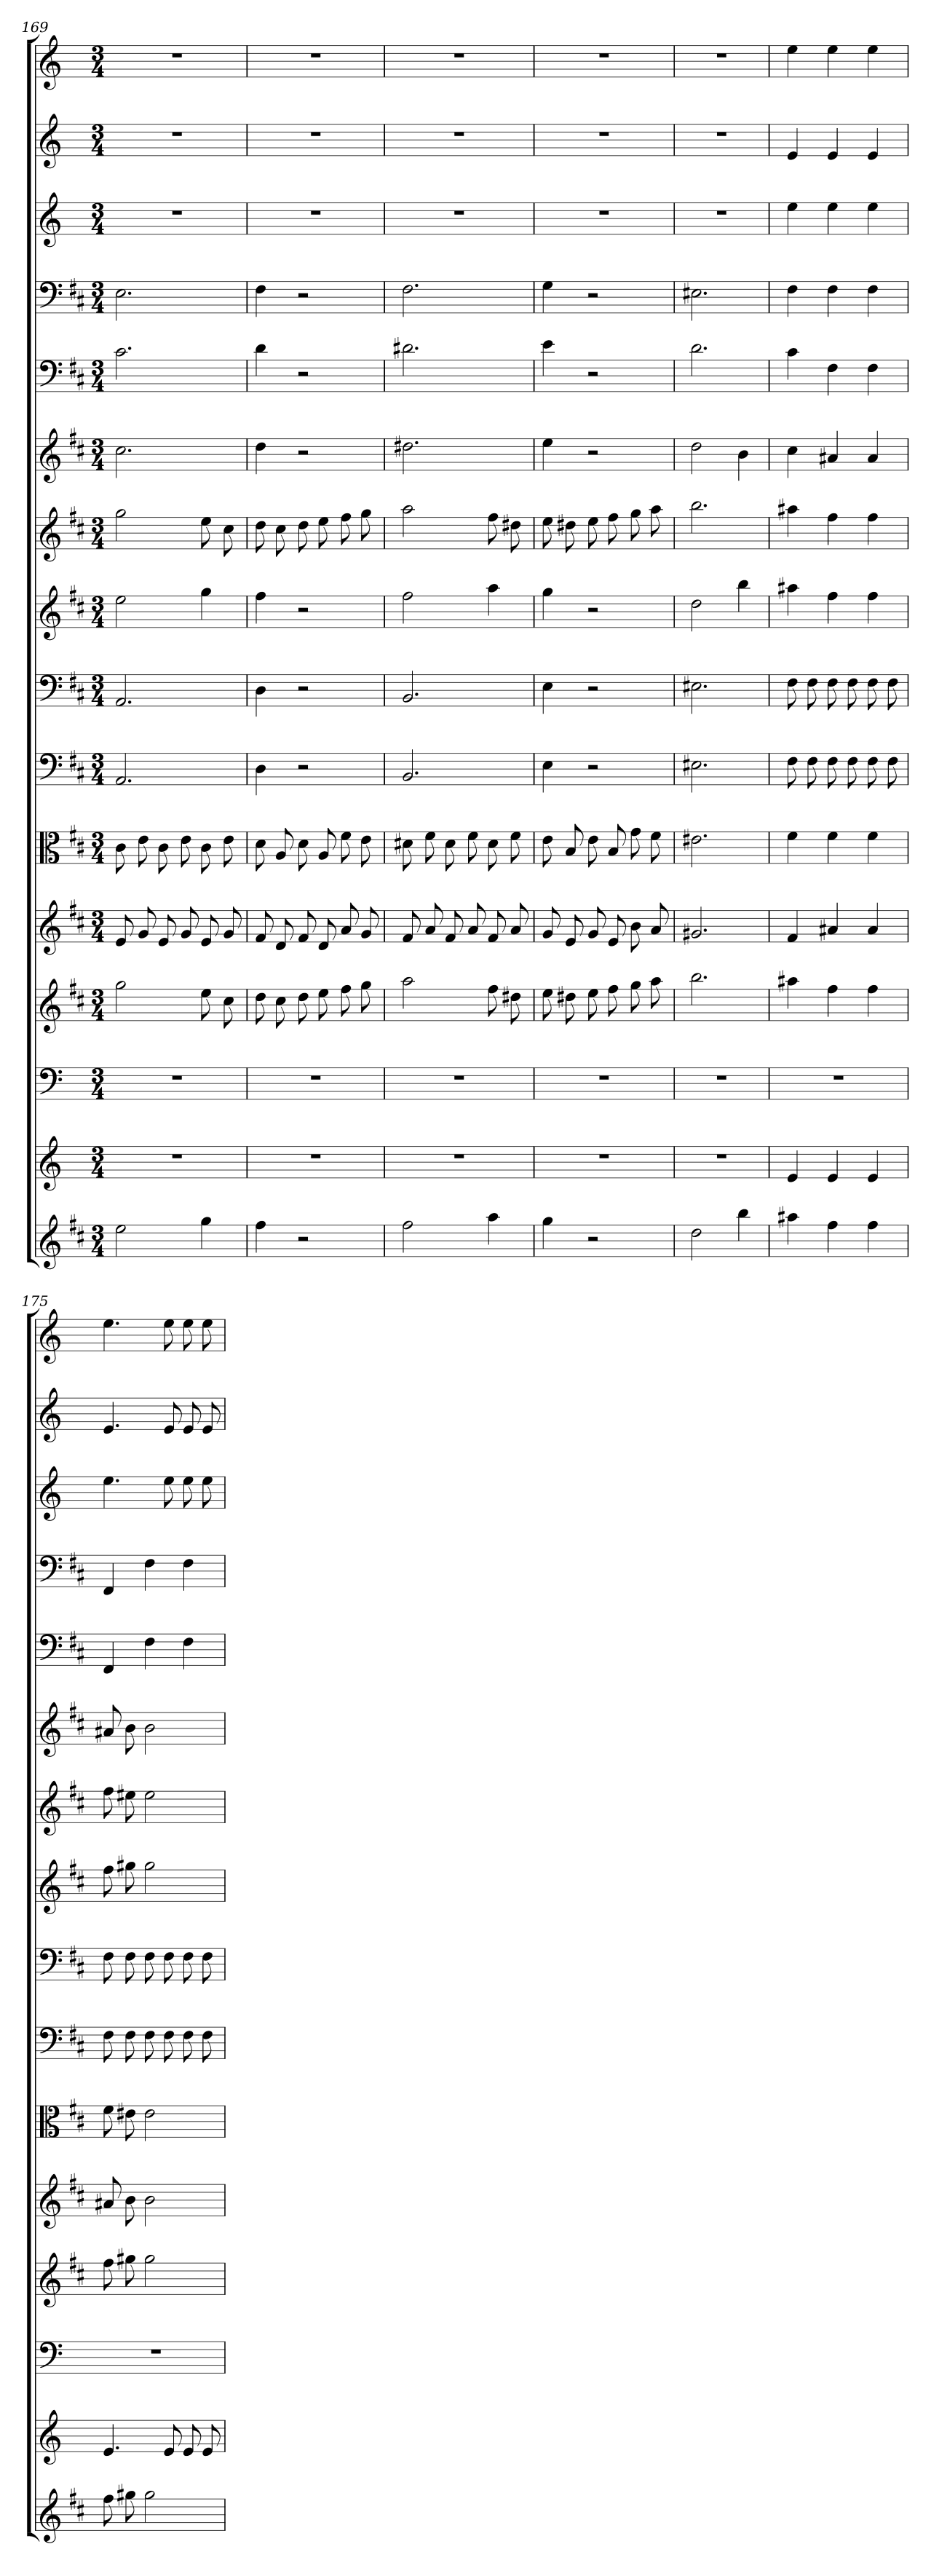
**kern	**kern	**kern	**kern	**kern	**kern	**kern	**kern	**kern	**kern	**kern	**kern	**kern	**kern	**kern	**kern
*part16	*part15	*part14	*part13	*part12	*part11	*part10	*part9	*part8	*part7	*part6	*part5	*part4	*part3	*part2	*part1
*staff16	*staff15	*staff14	*staff13	*staff12	*staff11	*staff10	*staff9	*staff8	*staff7	*staff6	*staff5	*staff4	*staff3	*staff2	*staff1
*	*	*clefF4	*	*	*clefC3	*clefF4	*clefF4	*	*	*	*clefF4	*clefF4	*	*	*
*k[f#c#]	*k[]	*k[]	*k[f#c#]	*k[f#c#]	*k[f#c#]	*k[f#c#]	*k[f#c#]	*k[f#c#]	*k[f#c#]	*k[f#c#]	*k[f#c#]	*k[f#c#]	*k[]	*k[]	*k[]
*M3/4	*M3/4	*M3/4	*M3/4	*M3/4	*M3/4	*M3/4	*M3/4	*M3/4	*M3/4	*M3/4	*M3/4	*M3/4	*M3/4	*M3/4	*M3/4
=169	=169	=169	=169	=169	=169	=169	=169	=169	=169	=169	=169	=169	=169	=169	=169
2ee	2.r	2.r	2gg	8e	8c#	2.AA	2.AA	2ee	2gg	2.cc#	2.c#	2.E	2.r	2.r	2.r
.	.	.	.	8g	8e	.	.	.	.	.	.	.	.	.	.
.	.	.	.	8e	8c#	.	.	.	.	.	.	.	.	.	.
.	.	.	.	8g	8e	.	.	.	.	.	.	.	.	.	.
4gg	.	.	8ee	8e	8c#	.	.	4gg	8ee	.	.	.	.	.	.
.	.	.	8cc#	8g	8e	.	.	.	8cc#	.	.	.	.	.	.
=170	=170	=170	=170	=170	=170	=170	=170	=170	=170	=170	=170	=170	=170	=170	=170
4ff#	2.r	2.r	8dd	8f#	8d	4D	4D	4ff#	8dd	4dd	4d	4F#	2.r	2.r	2.r
.	.	.	8cc#	8d	8A	.	.	.	8cc#	.	.	.	.	.	.
2r	.	.	8dd	8f#	8d	2r	2r	2r	8dd	2r	2r	2r	.	.	.
.	.	.	8ee	8d	8A	.	.	.	8ee	.	.	.	.	.	.
.	.	.	8ff#	8a	8f#	.	.	.	8ff#	.	.	.	.	.	.
.	.	.	8gg	8g	8e	.	.	.	8gg	.	.	.	.	.	.
=171	=171	=171	=171	=171	=171	=171	=171	=171	=171	=171	=171	=171	=171	=171	=171
2ff#	2.r	2.r	2aa	8f#	8d#X	2.BB	2.BB	2ff#	2aa	2.dd#X	2.d#X	2.F#	2.r	2.r	2.r
.	.	.	.	8a	8f#	.	.	.	.	.	.	.	.	.	.
.	.	.	.	8f#	8d#	.	.	.	.	.	.	.	.	.	.
.	.	.	.	8a	8f#	.	.	.	.	.	.	.	.	.	.
4aa	.	.	8ff#	8f#	8d#	.	.	4aa	8ff#	.	.	.	.	.	.
.	.	.	8dd#X	8a	8f#	.	.	.	8dd#X	.	.	.	.	.	.
=172	=172	=172	=172	=172	=172	=172	=172	=172	=172	=172	=172	=172	=172	=172	=172
4gg	2.r	2.r	8ee	8g	8e	4E	4E	4gg	8ee	4ee	4e	4G	2.r	2.r	2.r
.	.	.	8dd#X	8e	8B	.	.	.	8dd#X	.	.	.	.	.	.
2r	.	.	8ee	8g	8e	2r	2r	2r	8ee	2r	2r	2r	.	.	.
.	.	.	8ff#	8e	8B	.	.	.	8ff#	.	.	.	.	.	.
.	.	.	8gg	8b	8g	.	.	.	8gg	.	.	.	.	.	.
.	.	.	8aa	8a	8f#	.	.	.	8aa	.	.	.	.	.	.
=173	=173	=173	=173	=173	=173	=173	=173	=173	=173	=173	=173	=173	=173	=173	=173
2dd	2.r	2.r	2.bb	2.g#X	2.e#X	2.E#X	2.E#X	2dd	2.bb	2dd	2.d	2.E#X	2.r	2.r	2.r
4bb	.	.	.	.	.	.	.	4bb	.	4b	.	.	.	.	.
=174	=174	=174	=174	=174	=174	=174	=174	=174	=174	=174	=174	=174	=174	=174	=174
4aa#X	4e	2.r	4aa#X	4f#	4f#	8F#	8F#	4aa#X	4aa#X	4cc#	4c#	4F#	4ee	4e	4ee
.	.	.	.	.	.	8F#	8F#	.	.	.	.	.	.	.	.
4ff#	4e	.	4ff#	4a#X	4f#	8F#	8F#	4ff#	4ff#	4a#X	4F#	4F#	4ee	4e	4ee
.	.	.	.	.	.	8F#	8F#	.	.	.	.	.	.	.	.
4ff#	4e	.	4ff#	4a#	4f#	8F#	8F#	4ff#	4ff#	4a#	4F#	4F#	4ee	4e	4ee
.	.	.	.	.	.	8F#	8F#	.	.	.	.	.	.	.	.
=175	=175	=175	=175	=175	=175	=175	=175	=175	=175	=175	=175	=175	=175	=175	=175
8ff#	4.e	2.r	8ff#	8a#X	8f#	8F#	8F#	8ff#	8ff#	8a#X	4FF#	4FF#	4.ee	4.e	4.ee
8gg#X	.	.	8gg#X	8b	8e#X	8F#	8F#	8gg#X	8ee#X	8b	.	.	.	.	.
2gg#	.	.	2gg#	2b	2e#	8F#	8F#	2gg#	2ee#	2b	4F#	4F#	.	.	.
.	8e	.	.	.	.	8F#	8F#	.	.	.	.	.	8ee	8e	8ee
.	8e	.	.	.	.	8F#	8F#	.	.	.	4F#	4F#	8ee	8e	8ee
.	8e	.	.	.	.	8F#	8F#	.	.	.	.	.	8ee	8e	8ee
=	=	=	=	=	=	=	=	=	=	=	=	=	=	=	=
*-	*-	*-	*-	*-	*-	*-	*-	*-	*-	*-	*-	*-	*-	*-	*-
